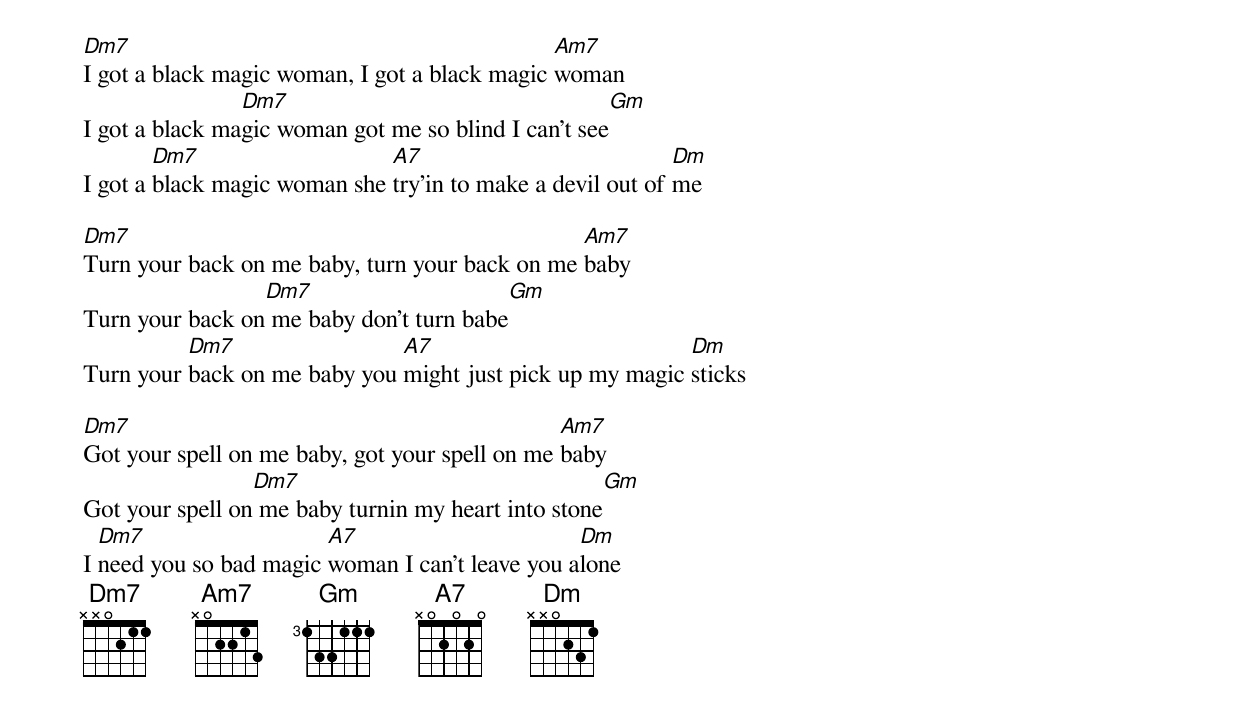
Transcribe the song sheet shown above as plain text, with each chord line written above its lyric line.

Dm7                                            Am7
I got a black magic woman, I got a black magic woman
                Dm7                                       Gm
I got a black magic woman got me so blind I can't see
        Dm7                   A7                            Dm
I got a black magic woman she try'in to make a devil out of me

Dm7                                             Am7
Turn your back on me baby, turn your back on me baby
                 Dm7                        Gm
Turn your back on me baby don't turn babe
          Dm7                 A7                          Dm
Turn your back on me baby you might just pick up my magic sticks

Dm7                                             Am7
Got your spell on me baby, got your spell on me baby
                 Dm7                                   Gm
Got your spell on me baby turnin my heart into stone
  Dm7                   A7                       Dm
I need you so bad magic woman I can't leave you alone
